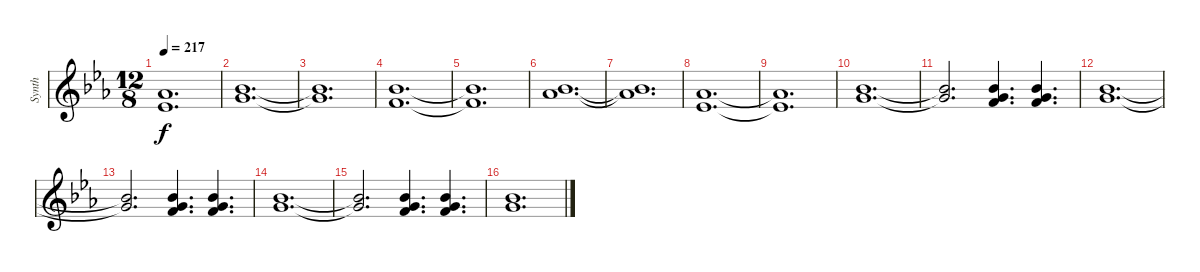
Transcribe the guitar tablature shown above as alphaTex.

\track ("Synth" "Synth") {instrument pad1newage}
\staff {score}
\tuning (E4 B3 G3 D3 A2 E2 B1) {hide}
\ts (12 8)
\tempo 217
\clef g2
\ks eb
(4.1{t} 8.3{t}).1{d dy f} |
(6.1 8.2).1{d} |
(6.1{t} 8.2{t}).1{d} |
(6.1 10.3).1{d} |
(6.1{t} 10.3{t}).1{d} |
(6.1 9.2).1{d} |
(6.1{t} 9.2{t}).1{d} |
(4.1 8.3).1{d} |
(4.1{t} 8.3{t}).1{d} |
(6.1 8.2).1{d instrument synthstrings1} |
(6.1{t} 8.2{t}).2{d} (6.1 8.2 10.3).4{d} (6.1 8.2 10.3).4{d} |
(6.1 8.2).1{d} |
(6.1{t} 8.2{t}).2{d} (6.1 8.2 10.3).4{d} (6.1 8.2 10.3).4{d} |
(6.1 8.2).1{d} |
(6.1{t} 8.2{t}).2{d} (6.1 8.2 10.3).4{d} (6.1 8.2 10.3).4{d} |
(6.1 8.2).1{d}
